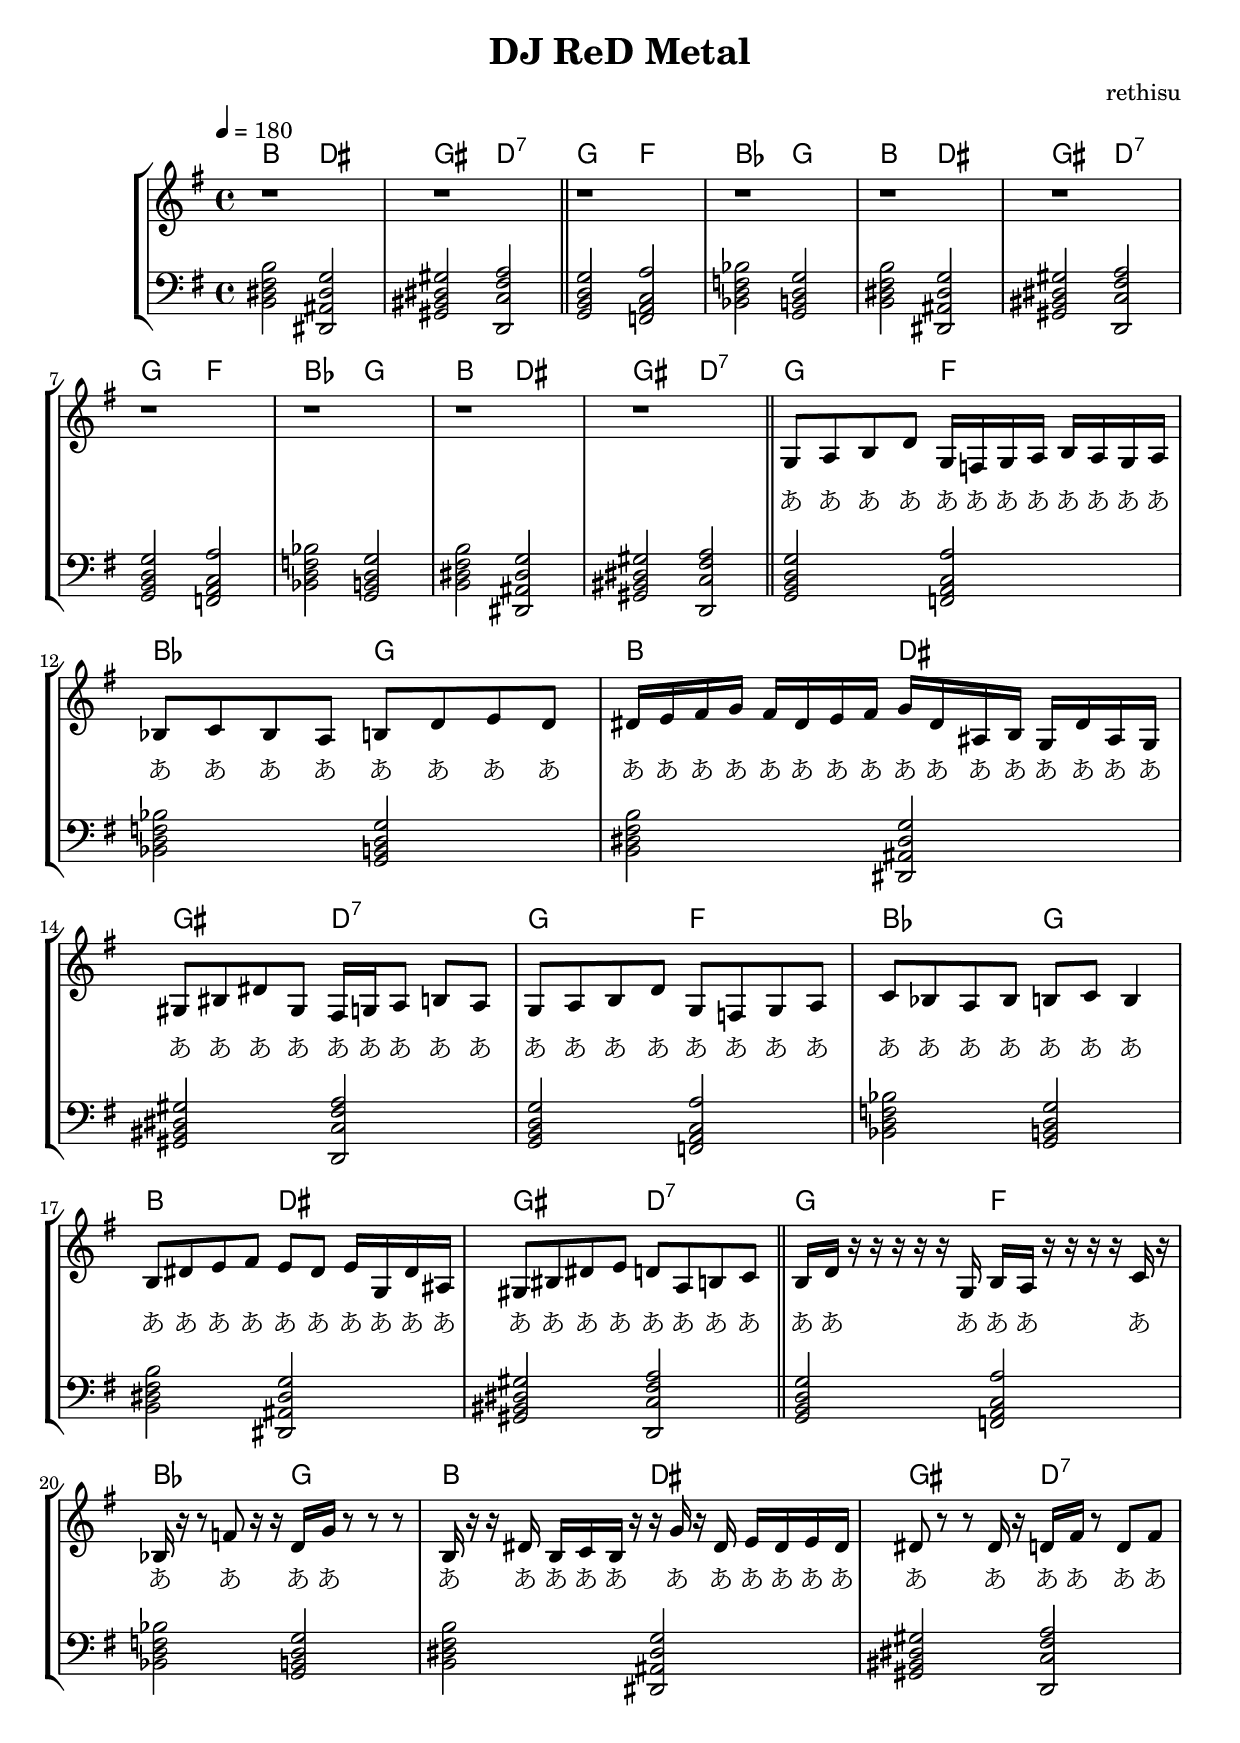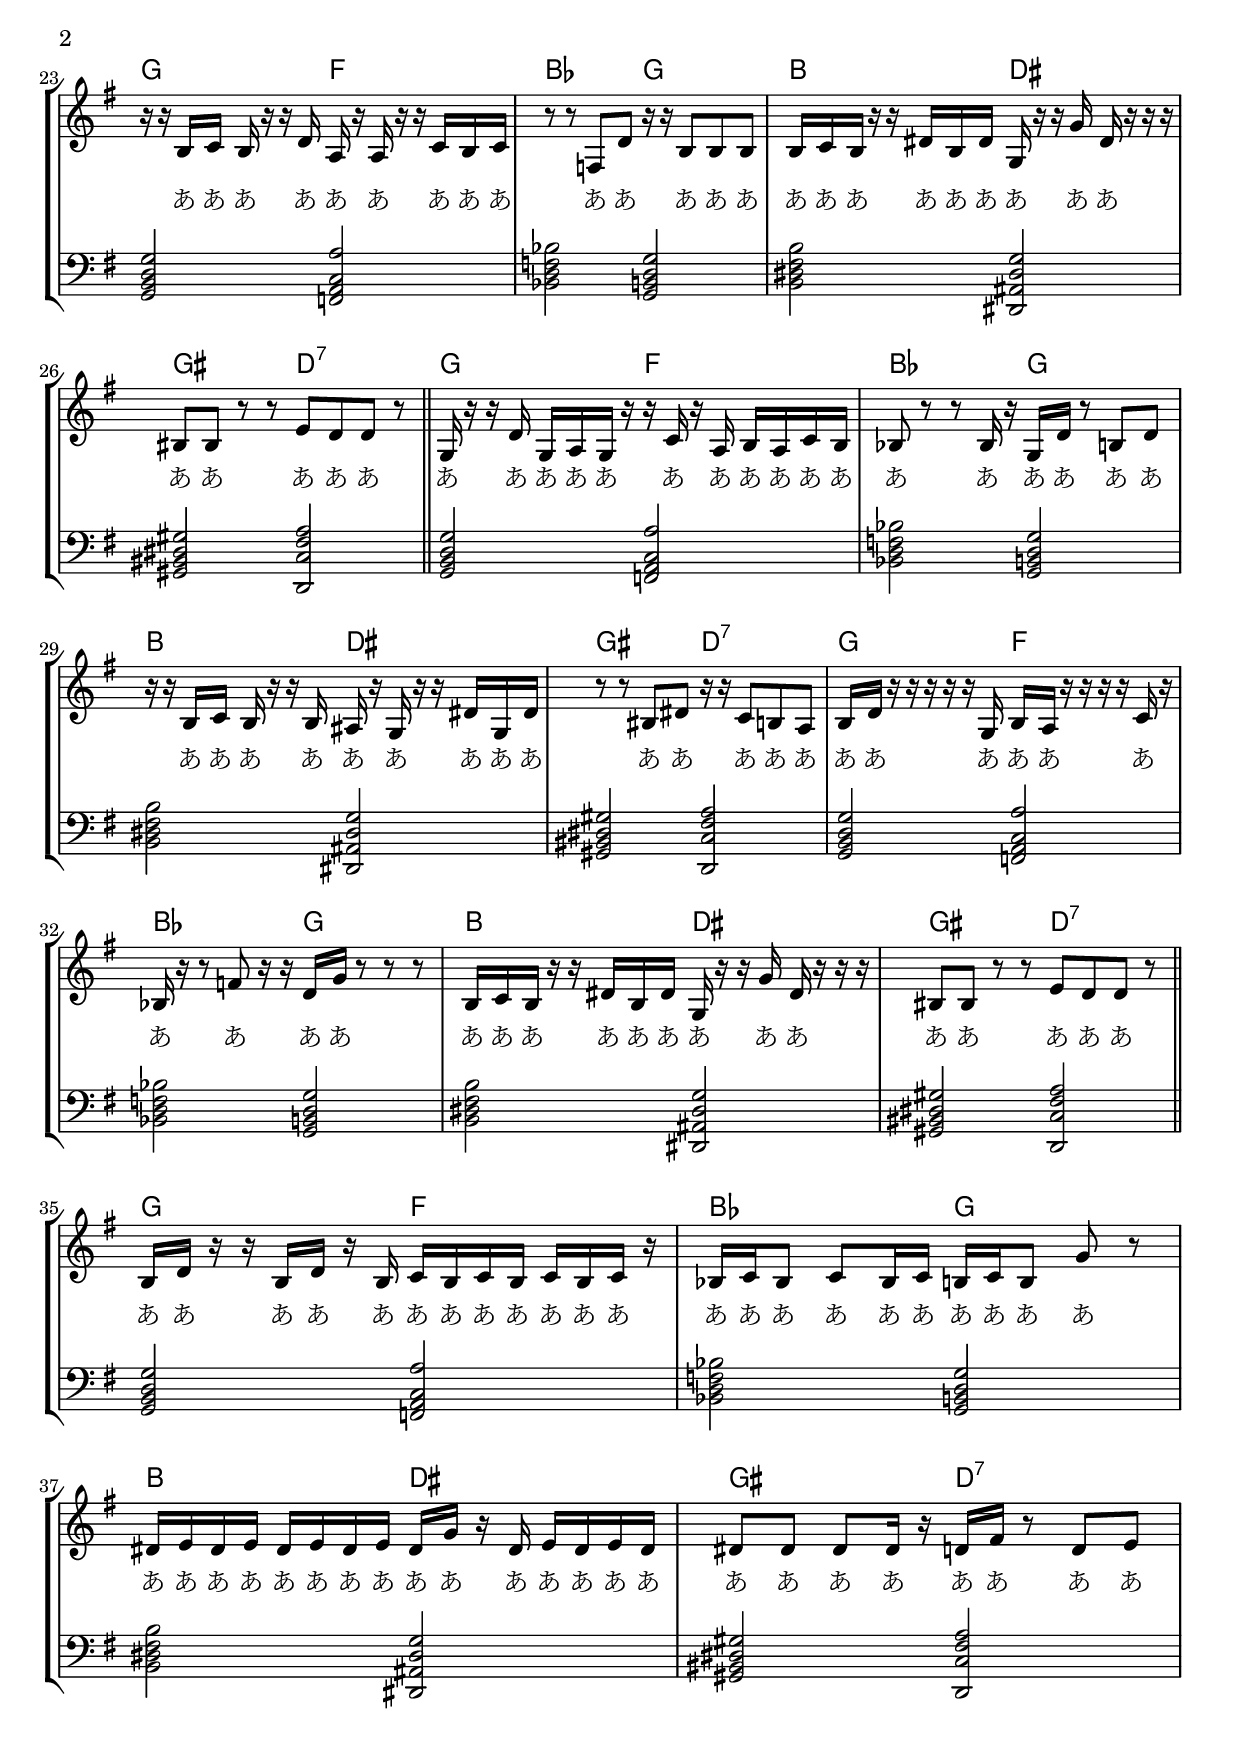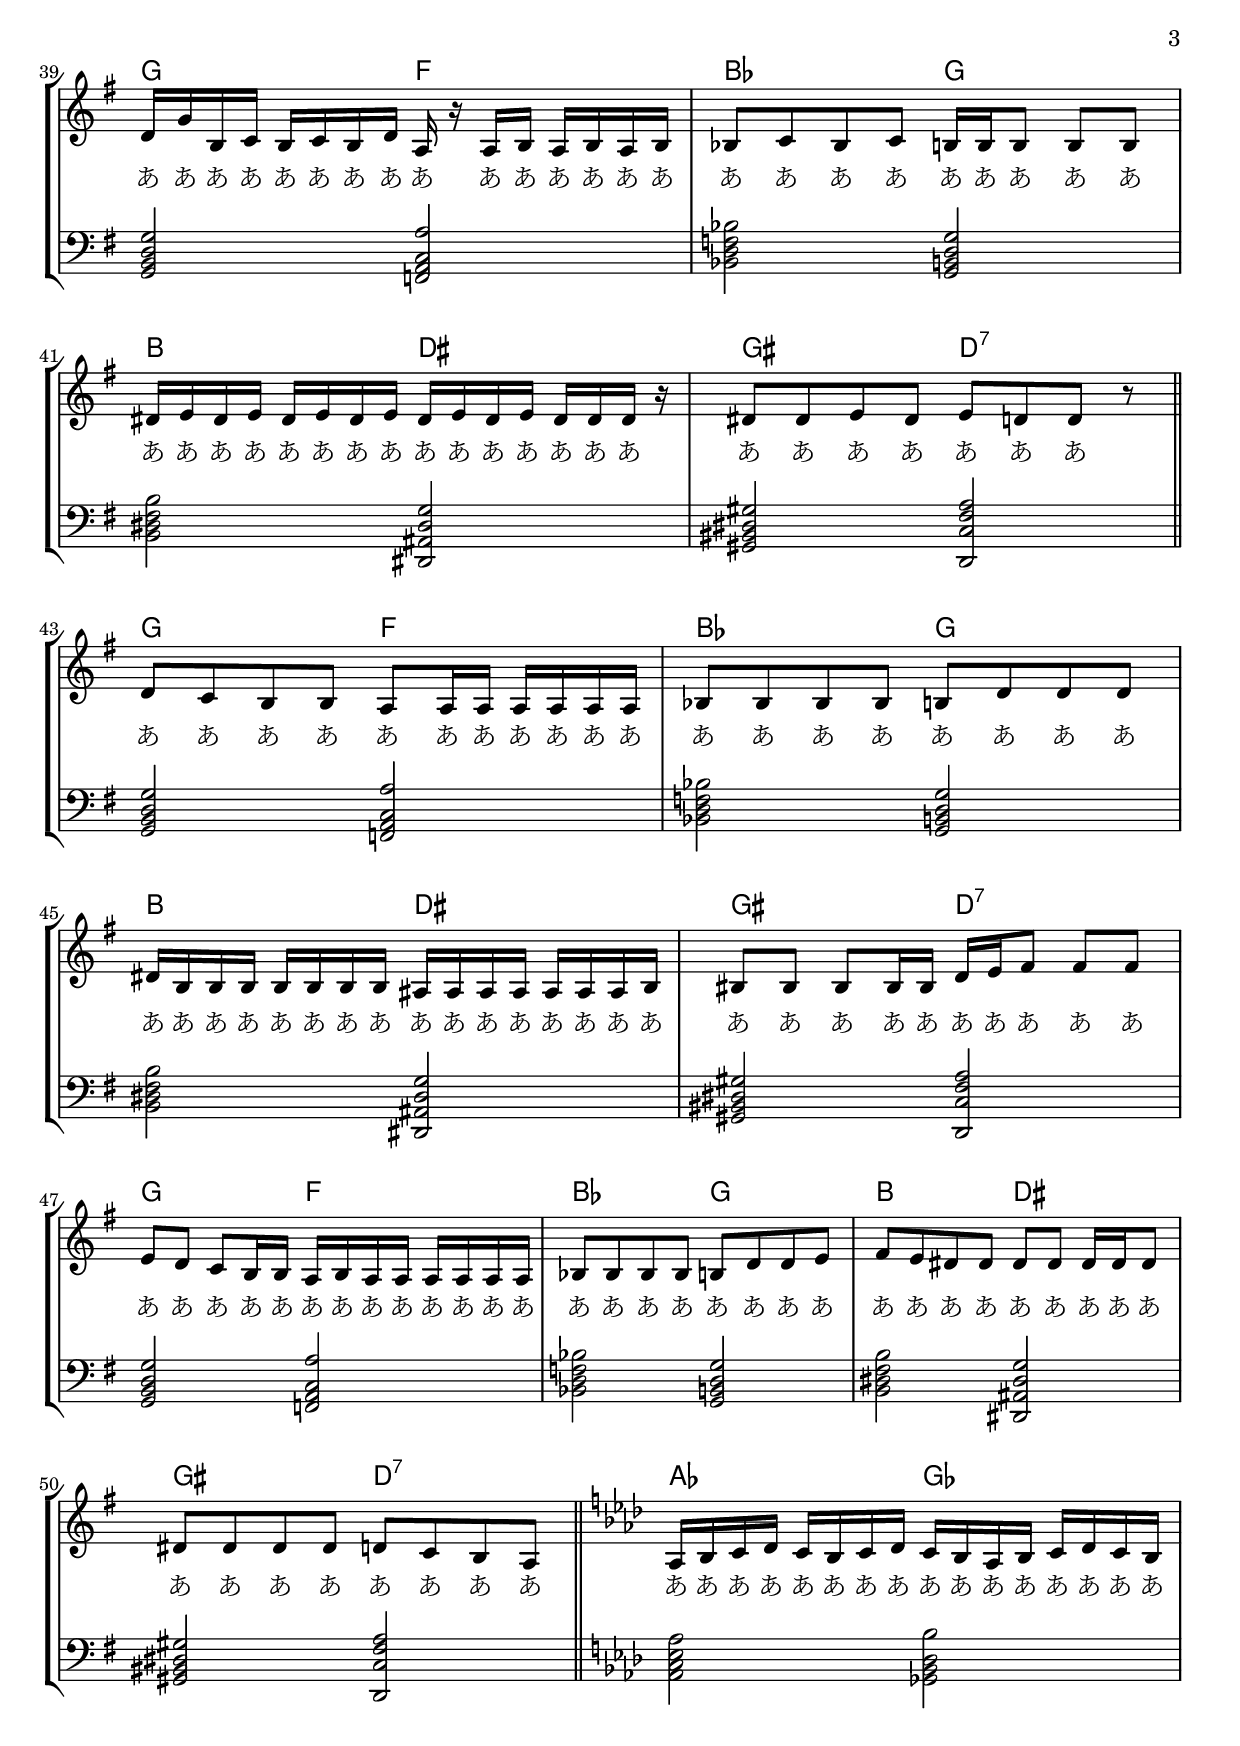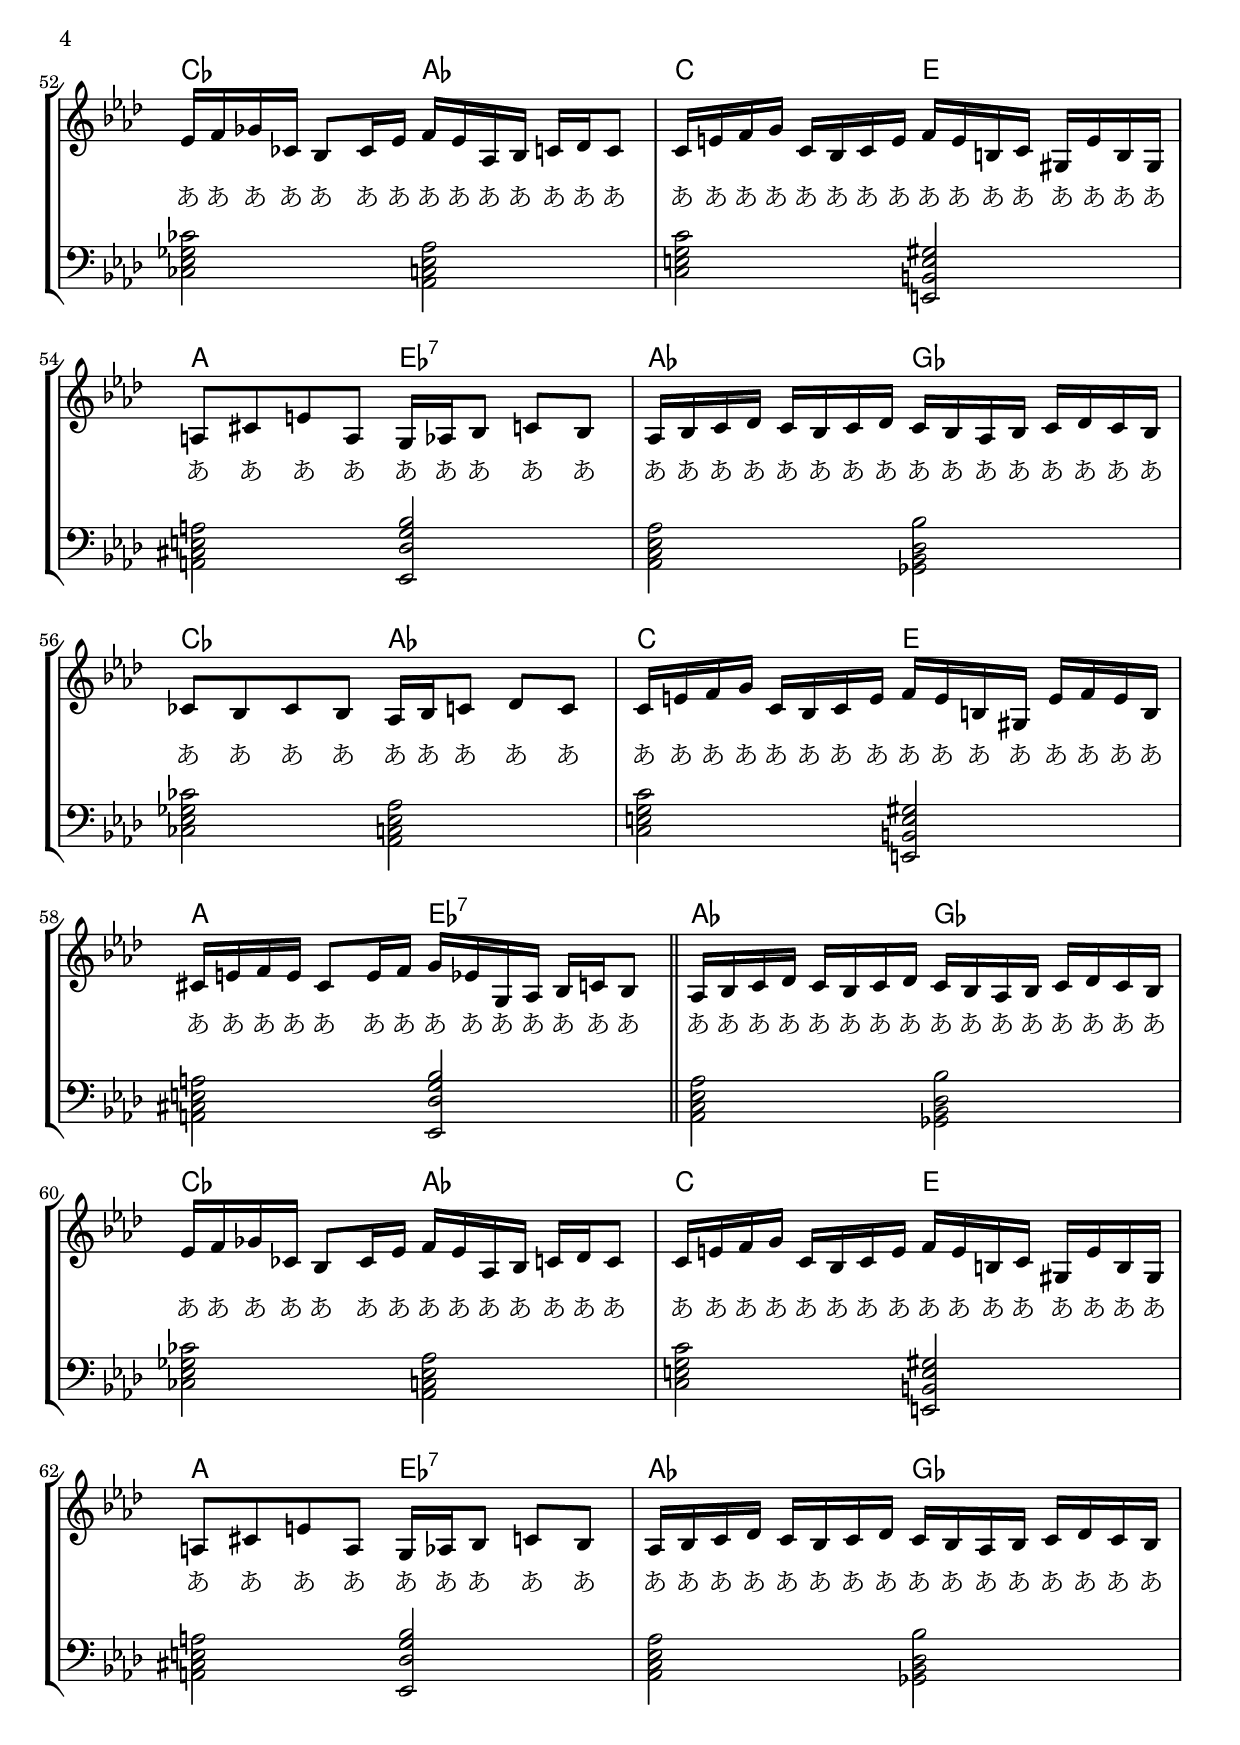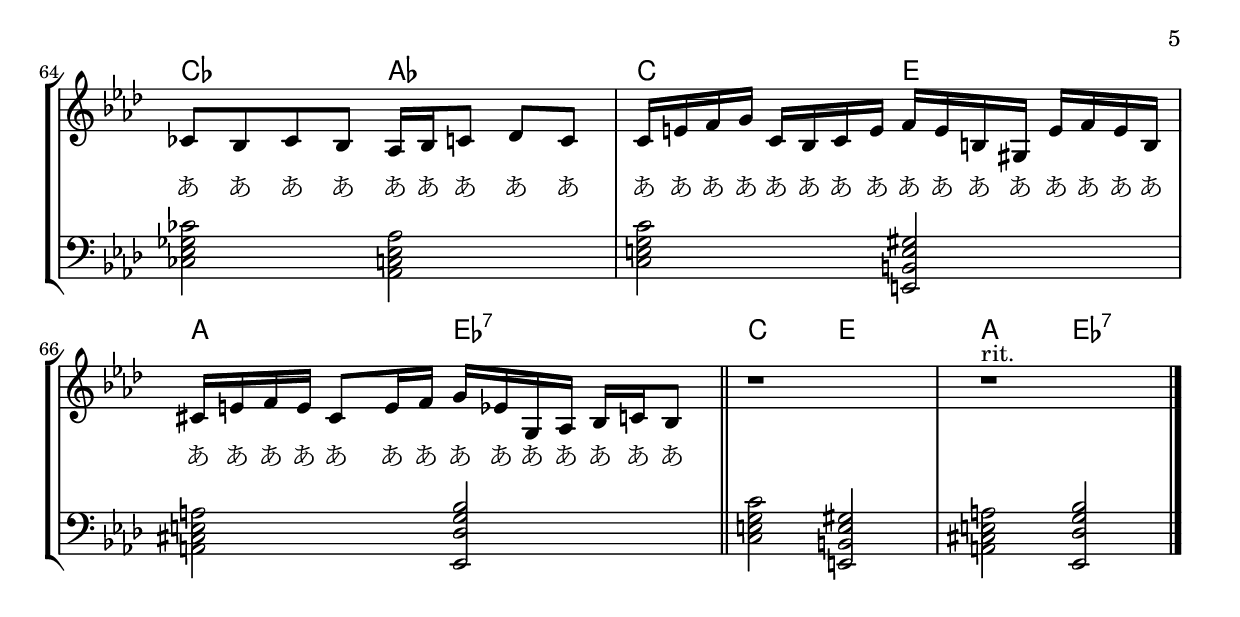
\version "2.12.1"

\header {
	title = \markup {"DJ ReD Metal"}
	composer = \markup \center-column {rethisu}
}

harmony = \chordmode {
	b2 dis gis d:7 

	g f bes g b dis gis d:7 g f bes g b dis gis d:7 

	g f bes g b dis gis d:7 g f bes g b dis gis d:7 

	g f bes g b dis gis d:7 g f bes g b dis gis d:7 

	g f bes g b dis gis d:7 g f bes g b dis gis d:7 

	g f bes g b dis gis d:7 g f bes g b dis gis d:7 

	g f bes g b dis gis d:7 g f bes g b dis gis d:7 

	as ges ces as c e a es:7 as ges ces as c e a es:7 

	as ges ces as c e a es:7 as ges ces as c e a es:7 

	c e a es:7 
}

melody = {
	\key g \major
	\tempo 4 = 180
	r1 | r1   
	r1 | r1 | r1 | r1 | r1 | r1 | r1 | r1   
	\set Staff.midiInstrument = #"Guitar Fret Noise"
	 g8  a8  b8  d'8  g16  f16  g16  a16  b16  a16  g16  a16 
	bes8  c'8  bes8  a8  b8  d'8  e'8  d'8 
	dis'16  e'16  fis'16  g'16  fis'16  dis'16  e'16  fis'16  g'16  dis'16  ais16  b16  g16  dis'16  ais16  g16 
	gis8  bis8  dis'8  gis8  fis16  g16  a8  b8  a8 
	g8  a8  b8  d'8  g8  f8  g8  a8 
	c'8  bes8  a8  bes8  b8  c'8  b4 
	b8  dis'8  e'8  fis'8  e'8  dis'8  e'16  g16  dis'16  ais16 
	gis8  bis8  dis'8  e'8  d'8  a8  b8  c'8
	\set Staff.midiInstrument = #"Guitar Fret Noise"
	 b16  d'16  r16  r16  r16  r16  r16  g16  b16  a16  r16  r16  r16  r16  c'16  r16 
	bes16  r16  r8  f'8  r16  r16  d'16  g'16  r8  r8  r8 
	b16  r16  r16  dis'16  b16  c'16  b16  r16  r16  g'16  r16  dis'16  e'16  dis'16  e'16  dis'16 
	dis'8  r8  r8  dis'16  r16  d'16  fis'16  r8  d'8  fis'8 
	r16  r16  b16  c'16  b16  r16  r16  d'16  a16  r16  a16  r16  r16  c'16  b16  c'16 
	r8  r8  f8  d'8  r16  r16  b8  b8  b8 
	b16  c'16  b16  r16  r16  dis'16  b16  dis'16  g16  r16  r16  g'16  dis'16  r16  r16  r16 
	bis8  bis8  r8  r8  e'8  d'8  d'8  r8
	\set Staff.midiInstrument = #"Guitar Fret Noise"
	 g16  r16  r16  d'16  g16  a16  g16  r16  r16  c'16  r16  a16  b16  a16  c'16  b16 
	bes8  r8  r8  bes16  r16  g16  d'16  r8  b8  d'8 
	r16  r16  b16  c'16  b16  r16  r16  b16  ais16  r16  g16  r16  r16  dis'16  g16  dis'16 
	r8  r8  bis8  dis'8  r16  r16  c'8  b8  a8 
	b16  d'16  r16  r16  r16  r16  r16  g16  b16  a16  r16  r16  r16  r16  c'16  r16 
	bes16  r16  r8  f'8  r16  r16  d'16  g'16  r8  r8  r8 
	b16  c'16  b16  r16  r16  dis'16  b16  dis'16  g16  r16  r16  g'16  dis'16  r16  r16  r16 
	bis8  bis8  r8  r8  e'8  d'8  d'8  r8
	\set Staff.midiInstrument = #"Guitar Fret Noise"
	 b16  d'16  r16  r16  b16  d'16  r16  b16  c'16  b16  c'16  b16  c'16  b16  c'16  r16 
	bes16  c'16  bes8  c'8  bes16  c'16  b16  c'16  b8  g'8  r8 
	dis'16  e'16  dis'16  e'16  dis'16  e'16  dis'16  e'16  dis'16  g'16  r16  dis'16  e'16  dis'16  e'16  dis'16 
	dis'8  dis'8  dis'8  dis'16  r16  d'16  fis'16  r8  d'8  e'8 
	d'16  g'16  b16  c'16  b16  c'16  b16  d'16  a16  r16  a16  b16  a16  b16  a16  b16 
	bes8  c'8  bes8  c'8  b16  b16  b8  b8  b8 
	dis'16  e'16  dis'16  e'16  dis'16  e'16  dis'16  e'16  dis'16  e'16  dis'16  e'16  dis'16  dis'16  dis'16  r16 
	dis'8  dis'8  e'8  dis'8  e'8  d'8  d'8  r8
	\set Staff.midiInstrument = #"Guitar Fret Noise"
	 d'8  c'8  b8  b8  a8  a16  a16  a16  a16  a16  a16 
	bes8  bes8  bes8  bes8  b8  d'8  d'8  d'8 
	dis'16  b16  b16  b16  b16  b16  b16  b16  ais16  ais16  ais16  ais16  ais16  ais16  ais16  b16 
	bis8  bis8  bis8  bis16  bis16  d'16  e'16  fis'8  fis'8  fis'8 
	e'8  d'8  c'8  b16  b16  a16  b16  a16  a16  a16  a16  a16  a16 
	bes8  bes8  bes8  bes8  b8  d'8  d'8  e'8 
	fis'8  e'8  dis'8  dis'8  dis'8  dis'8  dis'16  dis'16  dis'8 
	dis'8  dis'8  dis'8  dis'8  d'8  c'8  b8  a8
	\set Staff.midiInstrument = #"Guitar Fret Noise"
		\key as \major
 as16  bes16  c'16  des'16  c'16  bes16  c'16  des'16  c'16  bes16  as16  bes16  c'16  des'16  c'16  bes16 
	es'16  f'16  ges'16  ces'16  bes8  ces'16  es'16  f'16  es'16  as16  bes16  c'16  des'16  c'8 
	c'16  e'16  f'16  g'16  c'16  bes16  c'16  e'16  f'16  e'16  b16  c'16  gis16  e'16  b16  gis16 
	a8  cis'8  e'8  a8  g16  as16  bes8  c'8  bes8 
	as16  bes16  c'16  des'16  c'16  bes16  c'16  des'16  c'16  bes16  as16  bes16  c'16  des'16  c'16  bes16 
	ces'8  bes8  ces'8  bes8  as16  bes16  c'8  des'8  c'8 
	c'16  e'16  f'16  g'16  c'16  bes16  c'16  e'16  f'16  e'16  b16  gis16  e'16  f'16  e'16  b16 
	cis'16  e'16  f'16  e'16  cis'8  e'16  f'16  g'16  es'16  g16  as16  bes16  c'16  bes8
	\set Staff.midiInstrument = #"Guitar Fret Noise"
	 as16  bes16  c'16  des'16  c'16  bes16  c'16  des'16  c'16  bes16  as16  bes16  c'16  des'16  c'16  bes16 
	es'16  f'16  ges'16  ces'16  bes8  ces'16  es'16  f'16  es'16  as16  bes16  c'16  des'16  c'8 
	c'16  e'16  f'16  g'16  c'16  bes16  c'16  e'16  f'16  e'16  b16  c'16  gis16  e'16  b16  gis16 
	a8  cis'8  e'8  a8  g16  as16  bes8  c'8  bes8 
	as16  bes16  c'16  des'16  c'16  bes16  c'16  des'16  c'16  bes16  as16  bes16  c'16  des'16  c'16  bes16 
	ces'8  bes8  ces'8  bes8  as16  bes16  c'8  des'8  c'8 
	c'16  e'16  f'16  g'16  c'16  bes16  c'16  e'16  f'16  e'16  b16  gis16  e'16  f'16  e'16  b16 
	cis'16  e'16  f'16  e'16  cis'8  e'16  f'16  g'16  es'16  g16  as16  bes16  c'16  bes8
	r1 | r1^"rit." \bar "|."
}

words = \lyricmode {
	
	
	あ  あ  あ  あ  あ  あ  あ  あ  あ  あ  あ  あ  あ  あ  あ  あ  あ  あ  あ  あ  あ  あ  あ  あ  あ  あ  あ  あ  あ  あ  あ  あ  あ  あ  あ  あ  あ  あ  あ  あ  あ  あ  あ  あ  あ  あ  あ  あ  あ  あ  あ  あ  あ  あ  あ  あ  あ  あ  あ  あ  あ  あ  あ  あ  あ  あ  あ  あ  あ  あ  あ  あ  あ  あ  あ  あ  あ  あ  
	あ  あ  あ  あ  あ  あ  あ  あ  あ  あ  あ  あ  あ  あ  あ  あ  あ  あ  あ  あ  あ  あ  あ  あ  あ  あ  あ  あ  あ  あ  あ  あ  あ  あ  あ  あ  あ  あ  あ  あ  あ  あ  あ  あ  あ  あ  あ  あ  あ  あ  あ  あ  あ  あ  あ  
	あ  あ  あ  あ  あ  あ  あ  あ  あ  あ  あ  あ  あ  あ  あ  あ  あ  あ  あ  あ  あ  あ  あ  あ  あ  あ  あ  あ  あ  あ  あ  あ  あ  あ  あ  あ  あ  あ  あ  あ  あ  あ  あ  あ  あ  あ  あ  あ  あ  あ  あ  あ  あ  あ  あ  
	あ  あ  あ  あ  あ  あ  あ  あ  あ  あ  あ  あ  あ  あ  あ  あ  あ  あ  あ  あ  あ  あ  あ  あ  あ  あ  あ  あ  あ  あ  あ  あ  あ  あ  あ  あ  あ  あ  あ  あ  あ  あ  あ  あ  あ  あ  あ  あ  あ  あ  あ  あ  あ  あ  あ  あ  あ  あ  あ  あ  あ  あ  あ  あ  あ  あ  あ  あ  あ  あ  あ  あ  あ  あ  あ  あ  あ  あ  あ  あ  あ  あ  あ  あ  あ  あ  あ  あ  あ  あ  あ  
	あ  あ  あ  あ  あ  あ  あ  あ  あ  あ  あ  あ  あ  あ  あ  あ  あ  あ  あ  あ  あ  あ  あ  あ  あ  あ  あ  あ  あ  あ  あ  あ  あ  あ  あ  あ  あ  あ  あ  あ  あ  あ  あ  あ  あ  あ  あ  あ  あ  あ  あ  あ  あ  あ  あ  あ  あ  あ  あ  あ  あ  あ  あ  あ  あ  あ  あ  あ  あ  あ  あ  あ  あ  あ  あ  あ  あ  あ  あ  あ  あ  あ  あ  
	あ  あ  あ  あ  あ  あ  あ  あ  あ  あ  あ  あ  あ  あ  あ  あ  あ  あ  あ  あ  あ  あ  あ  あ  あ  あ  あ  あ  あ  あ  あ  あ  あ  あ  あ  あ  あ  あ  あ  あ  あ  あ  あ  あ  あ  あ  あ  あ  あ  あ  あ  あ  あ  あ  あ  あ  あ  あ  あ  あ  あ  あ  あ  あ  あ  あ  あ  あ  あ  あ  あ  あ  あ  あ  あ  あ  あ  あ  あ  あ  あ  あ  あ  あ  あ  あ  あ  あ  あ  あ  あ  あ  あ  あ  あ  あ  あ  あ  あ  あ  あ  あ  あ  あ  あ  あ  あ  あ  あ  あ  
	あ  あ  あ  あ  あ  あ  あ  あ  あ  あ  あ  あ  あ  あ  あ  あ  あ  あ  あ  あ  あ  あ  あ  あ  あ  あ  あ  あ  あ  あ  あ  あ  あ  あ  あ  あ  あ  あ  あ  あ  あ  あ  あ  あ  あ  あ  あ  あ  あ  あ  あ  あ  あ  あ  あ  あ  あ  あ  あ  あ  あ  あ  あ  あ  あ  あ  あ  あ  あ  あ  あ  あ  あ  あ  あ  あ  あ  あ  あ  あ  あ  あ  あ  あ  あ  あ  あ  あ  あ  あ  あ  あ  あ  あ  あ  あ  あ  あ  あ  あ  あ  あ  あ  あ  あ  あ  あ  あ  あ  あ  
	
}

tempochange = {
	\tempo 4 = 180
	r1 | r1 \bar "||"
	\tempo 4 = 180
	r1 | r1 | r1 | r1 | r1 | r1 | r1 | r1 \bar "||"
	\tempo 4 = 180
	r1 | r1 | r1 | r1 | r1 | r1 | r1 | r1 \bar "||"
	\tempo 4 = 180
	r1 | r1 | r1 | r1 | r1 | r1 | r1 | r1 \bar "||"
	\tempo 4 = 180
	r1 | r1 | r1 | r1 | r1 | r1 | r1 | r1 \bar "||"
	\tempo 4 = 180
	r1 | r1 | r1 | r1 | r1 | r1 | r1 | r1 \bar "||"
	\tempo 4 = 180
	r1 | r1 | r1 | r1 | r1 | r1 | r1 | r1 \bar "||"
	\tempo 4 = 180
	r1 | r1 | r1 | r1 | r1 | r1 | r1 | r1 \bar "||"
	\tempo 4 = 180
	r1 | r1 | r1 | r1 | r1 | r1 | r1 | r1 \bar "||"
	\tempo 4 = 180
	r1 | \tempo 4 = 135 r2 \tempo 4 = 120 r2 \bar "|."
}

mainacc = {
	\clef bass
	\set Staff.midiInstrument = #"Steel Drums"
	\key g \major
	\tempo 4 = 180
	<b, dis fis b>2
	<dis, ais, dis g>2
	<gis, bis, dis gis>2
	<d, c fis a>2
	\bar "||"

	\set Staff.midiInstrument = #"Steel Drums"
	<g, b, d g>2
	<f, a, c a>2
	<bes, d f bes>2
	<g, b, d g>2
	<b, dis fis b>2
	<dis, ais, dis g>2
	<gis, bis, dis gis>2
	<d, c fis a>2
	<g, b, d g>2
	<f, a, c a>2
	<bes, d f bes>2
	<g, b, d g>2
	<b, dis fis b>2
	<dis, ais, dis g>2
	<gis, bis, dis gis>2
	<d, c fis a>2
	\bar "||"

	\set Staff.midiInstrument = #"Steel Drums"
	<g, b, d g>2
	<f, a, c a>2
	<bes, d f bes>2
	<g, b, d g>2
	<b, dis fis b>2
	<dis, ais, dis g>2
	<gis, bis, dis gis>2
	<d, c fis a>2
	<g, b, d g>2
	<f, a, c a>2
	<bes, d f bes>2
	<g, b, d g>2
	<b, dis fis b>2
	<dis, ais, dis g>2
	<gis, bis, dis gis>2
	<d, c fis a>2
	\bar "||"

	\set Staff.midiInstrument = #"Steel Drums"
	<g, b, d g>2
	<f, a, c a>2
	<bes, d f bes>2
	<g, b, d g>2
	<b, dis fis b>2
	<dis, ais, dis g>2
	<gis, bis, dis gis>2
	<d, c fis a>2
	<g, b, d g>2
	<f, a, c a>2
	<bes, d f bes>2
	<g, b, d g>2
	<b, dis fis b>2
	<dis, ais, dis g>2
	<gis, bis, dis gis>2
	<d, c fis a>2
	\bar "||"

	\set Staff.midiInstrument = #"Steel Drums"
	<g, b, d g>2
	<f, a, c a>2
	<bes, d f bes>2
	<g, b, d g>2
	<b, dis fis b>2
	<dis, ais, dis g>2
	<gis, bis, dis gis>2
	<d, c fis a>2
	<g, b, d g>2
	<f, a, c a>2
	<bes, d f bes>2
	<g, b, d g>2
	<b, dis fis b>2
	<dis, ais, dis g>2
	<gis, bis, dis gis>2
	<d, c fis a>2
	\bar "||"

	\set Staff.midiInstrument = #"Steel Drums"
	<g, b, d g>2
	<f, a, c a>2
	<bes, d f bes>2
	<g, b, d g>2
	<b, dis fis b>2
	<dis, ais, dis g>2
	<gis, bis, dis gis>2
	<d, c fis a>2
	<g, b, d g>2
	<f, a, c a>2
	<bes, d f bes>2
	<g, b, d g>2
	<b, dis fis b>2
	<dis, ais, dis g>2
	<gis, bis, dis gis>2
	<d, c fis a>2
	\bar "||"

	\set Staff.midiInstrument = #"Steel Drums"
	<g, b, d g>2
	<f, a, c a>2
	<bes, d f bes>2
	<g, b, d g>2
	<b, dis fis b>2
	<dis, ais, dis g>2
	<gis, bis, dis gis>2
	<d, c fis a>2
	<g, b, d g>2
	<f, a, c a>2
	<bes, d f bes>2
	<g, b, d g>2
	<b, dis fis b>2
	<dis, ais, dis g>2
	<gis, bis, dis gis>2
	<d, c fis a>2
	\bar "||"

	\set Staff.midiInstrument = #"Steel Drums"
	\key as \major
	<as, c es as>2
	<ges, bes, des bes>2
	<ces es ges ces'>2
	<as, c es as>2
	<c e g c'>2
	<e, b, e gis>2
	<a, cis e a>2
	<es, des g bes>2
	<as, c es as>2
	<ges, bes, des bes>2
	<ces es ges ces'>2
	<as, c es as>2
	<c e g c'>2
	<e, b, e gis>2
	<a, cis e a>2
	<es, des g bes>2
	\bar "||"

	\set Staff.midiInstrument = #"Steel Drums"
	<as, c es as>2
	<ges, bes, des bes>2
	<ces es ges ces'>2
	<as, c es as>2
	<c e g c'>2
	<e, b, e gis>2
	<a, cis e a>2
	<es, des g bes>2
	<as, c es as>2
	<ges, bes, des bes>2
	<ces es ges ces'>2
	<as, c es as>2
	<c e g c'>2
	<e, b, e gis>2
	<a, cis e a>2
	<es, des g bes>2
	\bar "||"

	\set Staff.midiInstrument = #"Steel Drums"
	<c e g c'>2
	<e, b, e gis>2
	<a, cis e a>2
	<es, des g bes>2
	\bar "|."
}

subacc = {
	\clef bass
	\set Staff.midiInstrument = #"Melodic Tom"
	\key g \major
	\tempo 4 = 180
	b,4 r4
	dis,4 r4
	gis,4 r4
	d,4 r4
	\bar "||"

	\set Staff.midiInstrument = #"Acoustic grand"
	g,4 r4
	f,4 r4
	bes,4 r4
	g,4 r4
	b,4 r4
	dis,4 r4
	gis,4 r4
	d,4 r4
	g,4 r4
	f,4 r4
	bes,4 r4
	g,4 r4
	b,4 r4
	dis,4 r4
	gis,4 r4
	d,4 r4
	\bar "||"

	\set Staff.midiInstrument = #"Acoustic grand"
	g,4 r4
	f,4 r4
	bes,4 r4
	g,4 r4
	b,4 r4
	dis,4 r4
	gis,4 r4
	d,4 r4
	g,4 r4
	f,4 r4
	bes,4 r4
	g,4 r4
	b,4 r4
	dis,4 r4
	gis,4 r4
	d,4 r4
	\bar "||"

	\set Staff.midiInstrument = #"Acoustic grand"
	g,4 r4
	f,4 r4
	bes,4 r4
	g,4 r4
	b,4 r4
	dis,4 r4
	gis,4 r4
	d,4 r4
	g,4 r4
	f,4 r4
	bes,4 r4
	g,4 r4
	b,4 r4
	dis,4 r4
	gis,4 r4
	d,4 r4
	\bar "||"

	\set Staff.midiInstrument = #"Acoustic grand"
	g,4 r4
	f,4 r4
	bes,4 r4
	g,4 r4
	b,4 r4
	dis,4 r4
	gis,4 r4
	d,4 r4
	g,4 r4
	f,4 r4
	bes,4 r4
	g,4 r4
	b,4 r4
	dis,4 r4
	gis,4 r4
	d,4 r4
	\bar "||"

	\set Staff.midiInstrument = #"Acoustic grand"
	r2
	r2
	r2
	r2
	r2
	r2
	r2
	r2
	r2
	r2
	r2
	r2
	r2
	r2
	r2
	r2
	\bar "||"

	\set Staff.midiInstrument = #"Tinkle Bell"
	g,4 r4
	f,4 r4
	bes,4 r4
	g,4 r4
	b,4 r4
	dis,4 r4
	gis,4 r4
	d,4 r4
	g,4 r4
	f,4 r4
	bes,4 r4
	g,4 r4
	b,4 r4
	dis,4 r4
	gis,4 r4
	d,4 r4
	\bar "||"

	\set Staff.midiInstrument = #"Tinkle Bell"
	\key as \major
	as,4 r4
	ges,4 r4
	ces4 r4
	as,4 r4
	c4 r4
	e,4 r4
	a,4 r4
	es,4 r4
	as,4 r4
	ges,4 r4
	ces4 r4
	as,4 r4
	c4 r4
	e,4 r4
	a,4 r4
	es,4 r4
	\bar "||"

	\set Staff.midiInstrument = #"Tinkle Bell"
	as,4 r4
	ges,4 r4
	ces4 r4
	as,4 r4
	c4 r4
	e,4 r4
	a,4 r4
	es,4 r4
	as,4 r4
	ges,4 r4
	ces4 r4
	as,4 r4
	c4 r4
	e,4 r4
	a,4 r4
	es,4 r4
	\bar "||"

	\set Staff.midiInstrument = #"Tinkle Bell"
	c4 r4
	e,4 r4
	a,4 r4
	es,2
	\bar "|."
}

percA = {
	\drummode {
	r1  |r2 r8 hho4 hho8  \bar "||"
	r1  |r1  |r1  |r1  |r1  |r1  |r1  |r2 r8 hho4 hho8  \bar "||"
	r1  |r1  |r1  |r1  |r1  |r1  |r1  |r2 r8 hho4 hho8  \bar "||"
	r1  |r1  |r1  |r1  |r1  |r1  |r1  |r2 r8 hho4 hho8  \bar "||"
	r1  |r1  |r1  |r1  |r1  |r1  |r1  |r2 r8 hho4 hho8  \bar "||"
	r1  |r1  |r1  |r1  |r1  |r1  |r1  |r2 r8 hho4 hho8  \bar "||"
	r1  |r1  |r1  |r1  |r1  |r1  |r1  |r2 r8 hho4 hho8  \bar "||"
	r1  |r1  |r1  |r1  |r1  |r1  |r1  |r2 r8 hho4 hho8  \bar "||"
	r1  |r1  |r1  |r1  |r1  |r1  |r1  |r2 r8 hho4 hho8  \bar "||"
	r1  |r2 r8 hho4 hho8  \bar "|."
	}
}

percB = {
	\drummode {
	r4. hhp2 hhp8  |hhp4 hhp4 hhp4 hhp4  \bar "||"
	r4. hhp2 hhp8  |r4. hhp2 hhp8  |r4. hhp2 hhp8  |r4. hhp2 hhp8  |r4. hhp2 hhp8  |r4. hhp2 hhp8  |r4. hhp2 hhp8  |hhp4 hhp4 hhp4 hhp4  \bar "||"
	r4. hhp2 hhp8  |r4. hhp2 hhp8  |r4. hhp2 hhp8  |r4. hhp2 hhp8  |r4. hhp2 hhp8  |r4. hhp2 hhp8  |r4. hhp2 hhp8  |hhp4 hhp4 hhp4 hhp4  \bar "||"
	r4. hhp2 hhp8  |r4. hhp2 hhp8  |r4. hhp2 hhp8  |r4. hhp2 hhp8  |r4. hhp2 hhp8  |r4. hhp2 hhp8  |r4. hhp2 hhp8  |hhp4 hhp4 hhp4 hhp4  \bar "||"
	r4. hhp2 hhp8  |r4. hhp2 hhp8  |r4. hhp2 hhp8  |r4. hhp2 hhp8  |r4. hhp2 hhp8  |r4. hhp2 hhp8  |r4. hhp2 hhp8  |hhp4 hhp4 hhp4 hhp4  \bar "||"
	r4. hhp2 hhp8  |r4. hhp2 hhp8  |r4. hhp2 hhp8  |r4. hhp2 hhp8  |r4. hhp2 hhp8  |r4. hhp2 hhp8  |r4. hhp2 hhp8  |hhp4 hhp4 hhp4 hhp4  \bar "||"
	r4. hhp2 hhp8  |r4. hhp2 hhp8  |r4. hhp2 hhp8  |r4. hhp2 hhp8  |r4. hhp2 hhp8  |r4. hhp2 hhp8  |r4. hhp2 hhp8  |hhp4 hhp4 hhp4 hhp4  \bar "||"
	r4. hhp2 hhp8  |r4. hhp2 hhp8  |r4. hhp2 hhp8  |r4. hhp2 hhp8  |r4. hhp2 hhp8  |r4. hhp2 hhp8  |r4. hhp2 hhp8  |hhp4 hhp4 hhp4 hhp4  \bar "||"
	r4. hhp2 hhp8  |r4. hhp2 hhp8  |r4. hhp2 hhp8  |r4. hhp2 hhp8  |r4. hhp2 hhp8  |r4. hhp2 hhp8  |r4. hhp2 hhp8  |hhp4 hhp4 hhp4 hhp4  \bar "||"
	r4. hhp2 hhp8  |hhp4 hhp4 hhp4 hhp4  \bar "|."
	}
}

percC = {
	\drummode {
	hh4 hh4 hh4 hh4  |r4. hh2 r8  \bar "||"
	hh4 hh4 hh4 hh4  |hh4 hh4 hh4 hh4  |hh4 hh4 hh4 hh4  |hh4 hh4 hh4 hh4  |hh4 hh4 hh4 hh4  |hh4 hh4 hh4 hh4  |hh4 hh4 hh4 hh4  |r4. hh2 r8  \bar "||"
	hh4 hh4 hh4 hh4  |hh4 hh4 hh4 hh4  |hh4 hh4 hh4 hh4  |hh4 hh4 hh4 hh4  |hh4 hh4 hh4 hh4  |hh4 hh4 hh4 hh4  |hh4 hh4 hh4 hh4  |r4. hh2 r8  \bar "||"
	hh4 hh4 hh4 hh4  |hh4 hh4 hh4 hh4  |hh4 hh4 hh4 hh4  |hh4 hh4 hh4 hh4  |hh4 hh4 hh4 hh4  |hh4 hh4 hh4 hh4  |hh4 hh4 hh4 hh4  |r4. hh2 r8  \bar "||"
	hh4 hh4 hh4 hh4  |hh4 hh4 hh4 hh4  |hh4 hh4 hh4 hh4  |hh4 hh4 hh4 hh4  |hh4 hh4 hh4 hh4  |hh4 hh4 hh4 hh4  |hh4 hh4 hh4 hh4  |r4. hh2 r8  \bar "||"
	hh4 hh4 hh4 hh4  |hh4 hh4 hh4 hh4  |hh4 hh4 hh4 hh4  |hh4 hh4 hh4 hh4  |hh4 hh4 hh4 hh4  |hh4 hh4 hh4 hh4  |hh4 hh4 hh4 hh4  |r4. hh2 r8  \bar "||"
	hh4 hh4 hh4 hh4  |hh4 hh4 hh4 hh4  |hh4 hh4 hh4 hh4  |hh4 hh4 hh4 hh4  |hh4 hh4 hh4 hh4  |hh4 hh4 hh4 hh4  |hh4 hh4 hh4 hh4  |r4. hh2 r8  \bar "||"
	hh4 hh4 hh4 hh4  |hh4 hh4 hh4 hh4  |hh4 hh4 hh4 hh4  |hh4 hh4 hh4 hh4  |hh4 hh4 hh4 hh4  |hh4 hh4 hh4 hh4  |hh4 hh4 hh4 hh4  |r4. hh2 r8  \bar "||"
	hh4 hh4 hh4 hh4  |hh4 hh4 hh4 hh4  |hh4 hh4 hh4 hh4  |hh4 hh4 hh4 hh4  |hh4 hh4 hh4 hh4  |hh4 hh4 hh4 hh4  |hh4 hh4 hh4 hh4  |r4. hh2 r8  \bar "||"
	hh4 hh4 hh4 hh4  |r4. hh2 r8  \bar "|."
	}
}

percD = {
	\drummode {
	bd2. r8 bd8  |bd8. bd4. r16 bd4 bd8  \bar "||"
	bd2. r8 bd8  |bd8. bd8. bd2 bd8  |bd2. r8 bd8  |bd8. bd8. bd2 bd8  |bd2. r8 bd8  |bd8. bd8. bd2 bd8  |bd2. r8 bd8  |bd8. bd4. r16 bd4 bd8  \bar "||"
	bd2. r8 bd8  |bd8. bd8. bd2 bd8  |bd2. r8 bd8  |bd8. bd8. bd2 bd8  |bd2. r8 bd8  |bd8. bd8. bd2 bd8  |bd2. r8 bd8  |bd8. bd4. r16 bd4 bd8  \bar "||"
	bd2. r8 bd8  |bd8. bd8. bd2 bd8  |bd2. r8 bd8  |bd8. bd8. bd2 bd8  |bd2. r8 bd8  |bd8. bd8. bd2 bd8  |bd2. r8 bd8  |bd8. bd4. r16 bd4 bd8  \bar "||"
	bd2. r8 bd8  |bd8. bd8. bd2 bd8  |bd2. r8 bd8  |bd8. bd8. bd2 bd8  |bd2. r8 bd8  |bd8. bd8. bd2 bd8  |bd2. r8 bd8  |bd8. bd4. r16 bd4 bd8  \bar "||"
	bd2. r8 bd8  |bd8. bd8. bd2 bd8  |bd2. r8 bd8  |bd8. bd8. bd2 bd8  |bd2. r8 bd8  |bd8. bd8. bd2 bd8  |bd2. r8 bd8  |bd8. bd4. r16 bd4 bd8  \bar "||"
	bd2. r8 bd8  |bd8. bd8. bd2 bd8  |bd2. r8 bd8  |bd8. bd8. bd2 bd8  |bd2. r8 bd8  |bd8. bd8. bd2 bd8  |bd2. r8 bd8  |bd8. bd4. r16 bd4 bd8  \bar "||"
	bd2. r8 bd8  |bd8. bd8. bd2 bd8  |bd2. r8 bd8  |bd8. bd8. bd2 bd8  |bd2. r8 bd8  |bd8. bd8. bd2 bd8  |bd2. r8 bd8  |bd8. bd4. r16 bd4 bd8  \bar "||"
	bd2. r8 bd8  |bd8. bd8. bd2 bd8  |bd2. r8 bd8  |bd8. bd8. bd2 bd8  |bd2. r8 bd8  |bd8. bd8. bd2 bd8  |bd2. r8 bd8  |bd8. bd4. r16 bd4 bd8  \bar "||"
	bd2. r8 bd8  |bd8. bd4. r16 bd4 bd8  \bar "|."
	}
}

\score {
	<<
		\new StaffGroup <<
			\new ChordNames {\harmony}
			\new Voice = "melody" {\melody}
			\new Lyrics \lyricsto "melody" \words
			\new Staff = "mainacc" {\mainacc}
		>>
	>>
	\layout { }
}
